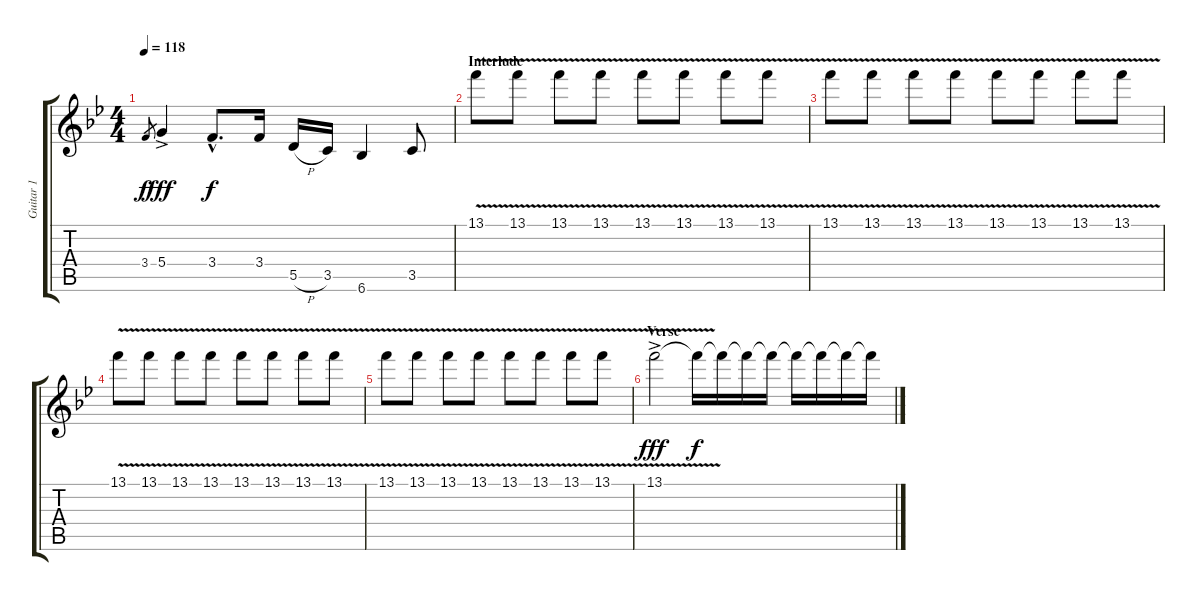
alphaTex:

\track ("Guitar 1" "Guitar 1") {instrument distortionguitar}
\staff {score tabs}
\tuning (E4 B3 G3 D3 A2 E2) {hide}
\ts (4 4)
\tempo 118
\clef g2
\ks bb
3.4.8{gr dy f} 5.4{ac}.4{dy fff} 3.4{hac}.8{d dy f} 3.4.16 5.5{h}.16 3.5.16 6.6.4 3.5.8 |
\section ("" "Interlude")
13.1{v}.8{instrument overdrivenguitar} 13.1{v}.8 13.1{v}.8 13.1{v}.8 13.1{v}.8 13.1{v}.8 13.1{v}.8 13.1{v}.8 |
13.1{v}.8 13.1{v}.8 13.1{v}.8 13.1{v}.8 13.1{v}.8 13.1{v}.8 13.1{v}.8 13.1{v}.8 |
13.1{v}.8 13.1{v}.8 13.1{v}.8 13.1{v}.8 13.1{v}.8 13.1{v}.8 13.1{v}.8 13.1{v}.8 |
13.1{v}.8 13.1{v}.8 13.1{v}.8 13.1{v}.8 13.1{v}.8 13.1{v}.8 13.1{v}.8 13.1{v}.8 |
\section ("" "Verse")
13.1{v ac}.2{dy fff} 13.1{t}.16{dy f volume 11} 13.1{t}.16{volume 10} 13.1{t}.16{volume 9} 13.1{t}.16{volume 8} 13.1{t}.16{volume 7} 13.1{t}.16{volume 6} 13.1{t}.16{volume 5} 13.1{t}.16{volume 4}
